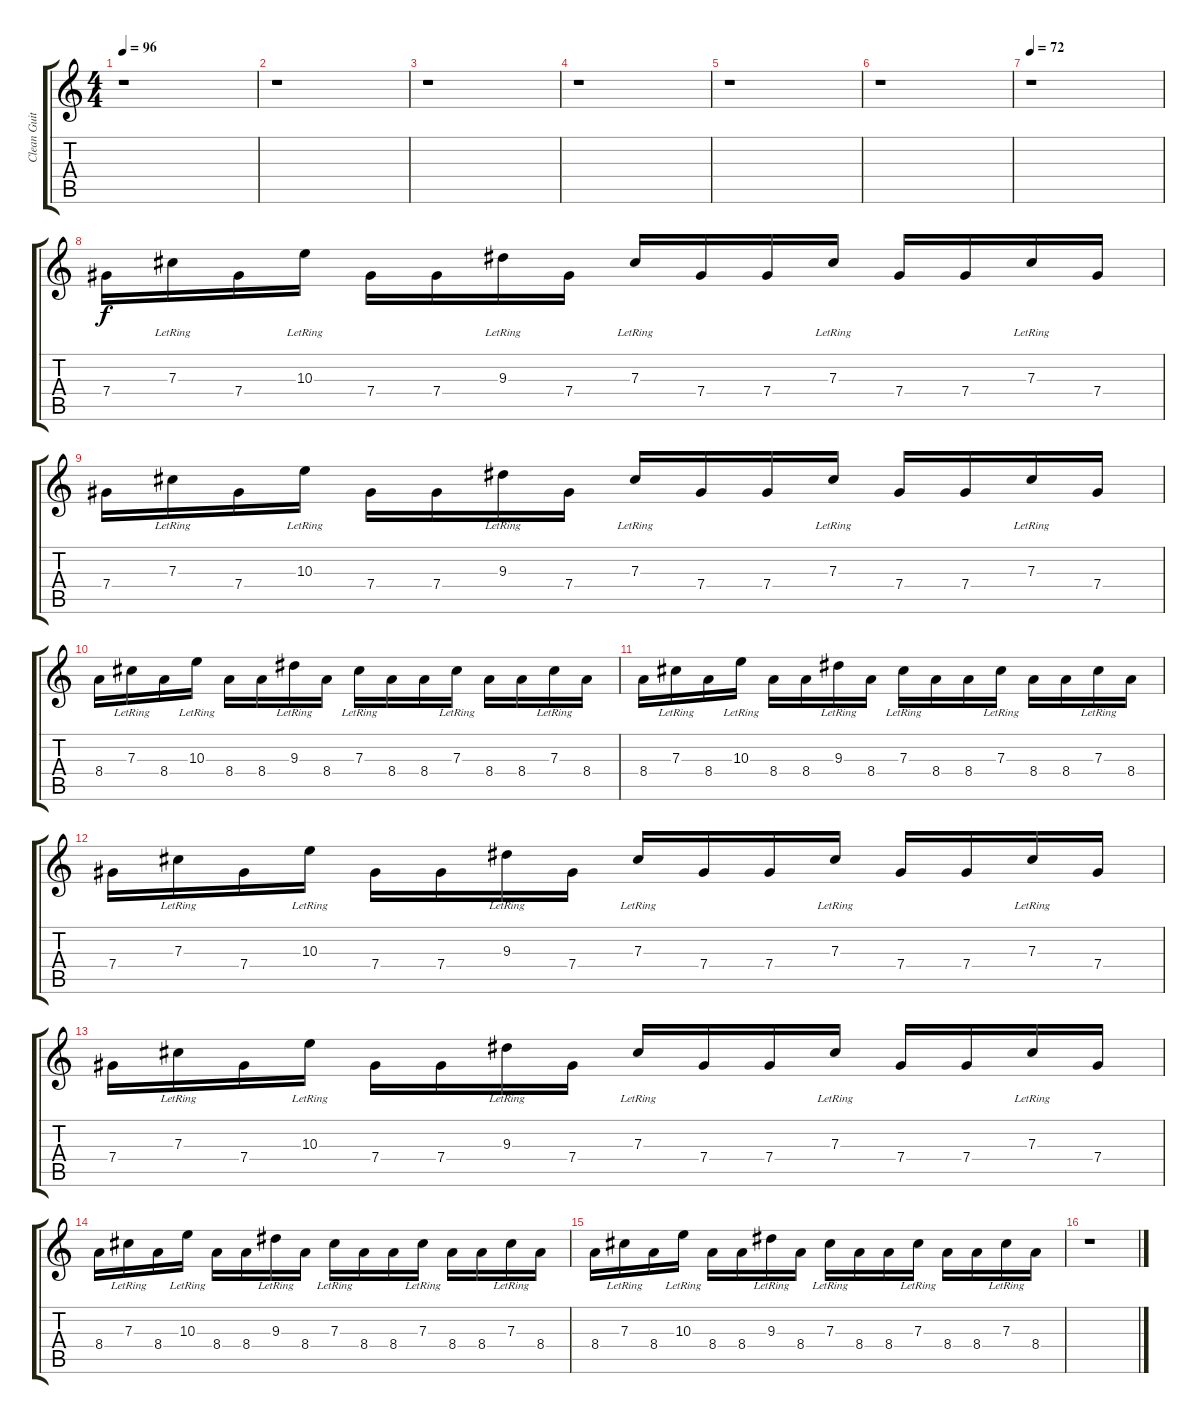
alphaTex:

\track ("Clean Guitar" "Clean Guit") {instrument electricguitarclean}
\staff {score tabs}
\tuning (Eb4 Bb3 Gb3 Db3 Ab2 Eb2) {hide}
\ts (4 4)
\tempo 96
\clef g2
\ks c
r.1{dy f} |
r.1 |
r.1 |
r.1 |
r.1 |
r.1 |
\tempo 76
\tempo 72
r.1 |
7.4.16 7.3{lr}.16 7.4.16 10.3{lr}.16 7.4.16 7.4.16 9.3{lr}.16 7.4.16 7.3{lr}.16 7.4.16 7.4.16 7.3{lr}.16 7.4.16 7.4.16 7.3{lr}.16 7.4.16 |
7.4.16 7.3{lr}.16 7.4.16 10.3{lr}.16 7.4.16 7.4.16 9.3{lr}.16 7.4.16 7.3{lr}.16 7.4.16 7.4.16 7.3{lr}.16 7.4.16 7.4.16 7.3{lr}.16 7.4.16 |
8.4.16 7.3{lr}.16 8.4.16 10.3{lr}.16 8.4.16 8.4.16 9.3{lr}.16 8.4.16 7.3{lr}.16 8.4.16 8.4.16 7.3{lr}.16 8.4.16 8.4.16 7.3{lr}.16 8.4.16 |
8.4.16 7.3{lr}.16 8.4.16 10.3{lr}.16 8.4.16 8.4.16 9.3{lr}.16 8.4.16 7.3{lr}.16 8.4.16 8.4.16 7.3{lr}.16 8.4.16 8.4.16 7.3{lr}.16 8.4.16 |
7.4.16 7.3{lr}.16 7.4.16 10.3{lr}.16 7.4.16 7.4.16 9.3{lr}.16 7.4.16 7.3{lr}.16 7.4.16 7.4.16 7.3{lr}.16 7.4.16 7.4.16 7.3{lr}.16 7.4.16 |
7.4.16 7.3{lr}.16 7.4.16 10.3{lr}.16 7.4.16 7.4.16 9.3{lr}.16 7.4.16 7.3{lr}.16 7.4.16 7.4.16 7.3{lr}.16 7.4.16 7.4.16 7.3{lr}.16 7.4.16 |
8.4.16 7.3{lr}.16 8.4.16 10.3{lr}.16 8.4.16 8.4.16 9.3{lr}.16 8.4.16 7.3{lr}.16 8.4.16 8.4.16 7.3{lr}.16 8.4.16 8.4.16 7.3{lr}.16 8.4.16 |
8.4.16 7.3{lr}.16 8.4.16 10.3{lr}.16 8.4.16 8.4.16 9.3{lr}.16 8.4.16 7.3{lr}.16 8.4.16 8.4.16 7.3{lr}.16 8.4.16 8.4.16 7.3{lr}.16 8.4.16 |
r.1
